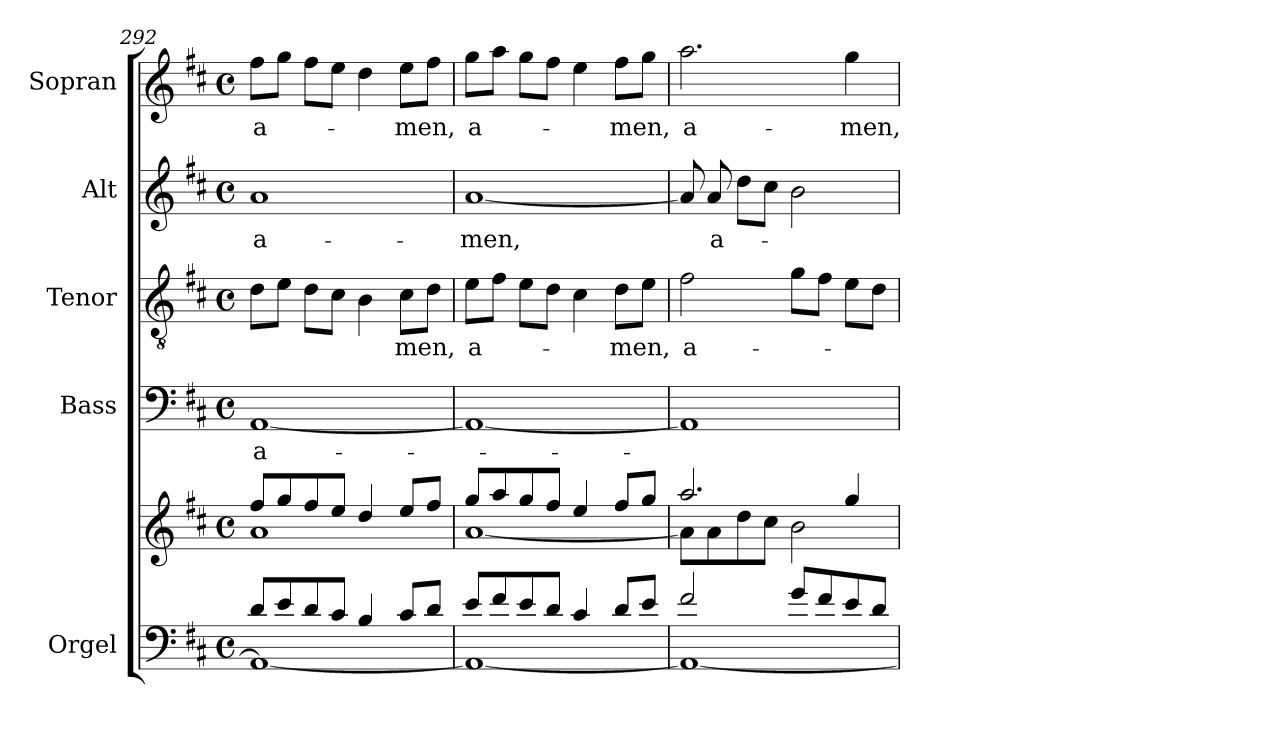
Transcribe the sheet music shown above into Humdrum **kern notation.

**kern	**kern	**kern	**text	**kern	**text	**kern	**text	**kern	**text
*part5	*part5	*part4	*part4	*part3	*part3	*part2	*part2	*part1	*part1
*staff6	*staff5	*staff4	*staff4	*staff3	*staff3	*staff2	*staff2	*staff1	*staff1
*I"Orgel	*	*I"Bass	*	*I"Tenor	*	*I"Alt	*	*I"Sopran	*
*I'Org.	*	*I'B.	*	*I'T.	*	*I'A.	*	*I'S.	*
*clefF4	*clefG2	*clefF4	*	*clefGv2	*	*clefG2	*	*clefG2	*
*k[f#c#]	*k[f#c#]	*k[f#c#]	*	*k[f#c#]	*	*k[f#c#]	*	*k[f#c#]	*
*D:	*D:	*D:	*	*D:	*	*D:	*	*D:	*
*M4/4	*M4/4	*M4/4	*	*M4/4	*	*M4/4	*	*M4/4	*
*met(c)	*met(c)	*met(c)	*	*met(c)	*	*met(c)	*	*met(c)	*
=292	=292	=292	=292	=292	=292	=292	=292	=292	=292
*^	*^	*	*	*	*	*	*	*	*
!	!	!	!	!	!LO:LY:b	!	!	!	!LO:LY:b	!	!LO:LY:b
8d/L	1AA_	8ff#/L	1a	[1AA	a-	8d\L	.	1a	a-	8ff#\L	a-
8e/	.	8gg/	.	.	.	8e\J	.	.	.	8gg\J	.
8d/	.	8ff#/	.	.	.	8d\L	.	.	.	8ff#\L	.
8c#/J	.	8ee/J	.	.	.	8c#\J	.	.	.	8ee\J	.
4B/	.	4dd/	.	.	.	4B\	.	.	.	4dd\	.
!	!	!	!	!	!	!	!LO:LY:b	!	!	!	!LO:LY:b
8c#/L	.	8ee/L	.	.	.	8c#\L	-men,	.	.	8ee\L	-men,
8d/J	.	8ff#/J	.	.	.	8d\J	.	.	.	8ff#\J	.
=293	=293	=293	=293	=293	=293	=293	=293	=293	=293	=293	=293
!	!	!	!	!	!	!	!LO:LY:b	!	!LO:LY:b	!	!LO:LY:b
8e/L	1AA_	8gg/L	[<1a	1AA_	.	8e\L	a-	[1a	-men,	8gg\L	a-
8f#/	.	8aa/	.	.	.	8f#\J	.	.	.	8aa\J	.
8e/	.	8gg/	.	.	.	8e\L	.	.	.	8gg\L	.
8d/J	.	8ff#/J	.	.	.	8d\J	.	.	.	8ff#\J	.
4c#/	.	4ee/	.	.	.	4c#\	.	.	.	4ee\	.
!	!	!	!	!	!	!	!LO:LY:b	!	!	!	!LO:LY:b
8d/L	.	8ff#/L	.	.	.	8d\L	-men,	.	.	8ff#\L	-men,
8e/J	.	8gg/J	.	.	.	8e\J	.	.	.	8gg\J	.
=294	=294	=294	=294	=294	=294	=294	=294	=294	=294	=294	=294
!	!	!	!	!	!	!	!LO:LY:b	!	!	!	!LO:LY:b
2f#/	1AA_	2.aa/	8a\L]	1AA]	.	2f#\	a-	8a/]	.	2.aa\	a-
!	!	!	!	!	!	!	!	!	!LO:LY:b	!	!
.	.	.	8a\	.	.	.	.	8a/	a-	.	.
.	.	.	8dd\	.	.	.	.	8dd\L	.	.	.
.	.	.	8cc#\J	.	.	.	.	8cc#\J	.	.	.
8g/L	.	.	2b\	.	.	8g\L	.	2b\	.	.	.
8f#/	.	.	.	.	.	8f#\J	.	.	.	.	.
!	!	!	!	!	!	!	!	!	!	!	!LO:LY:b
8e/	.	4gg/	.	.	.	8e\L	.	.	.	4gg\	-men,
8d/J	.	.	.	.	.	8d\J	.	.	.	.	.
*v	*v	*	*	*	*	*	*	*	*	*	*
*	*v	*v	*	*	*	*	*	*	*	*
=	=	=	=	=	=	=	=	=	=
*-	*-	*-	*-	*-	*-	*-	*-	*-	*-
